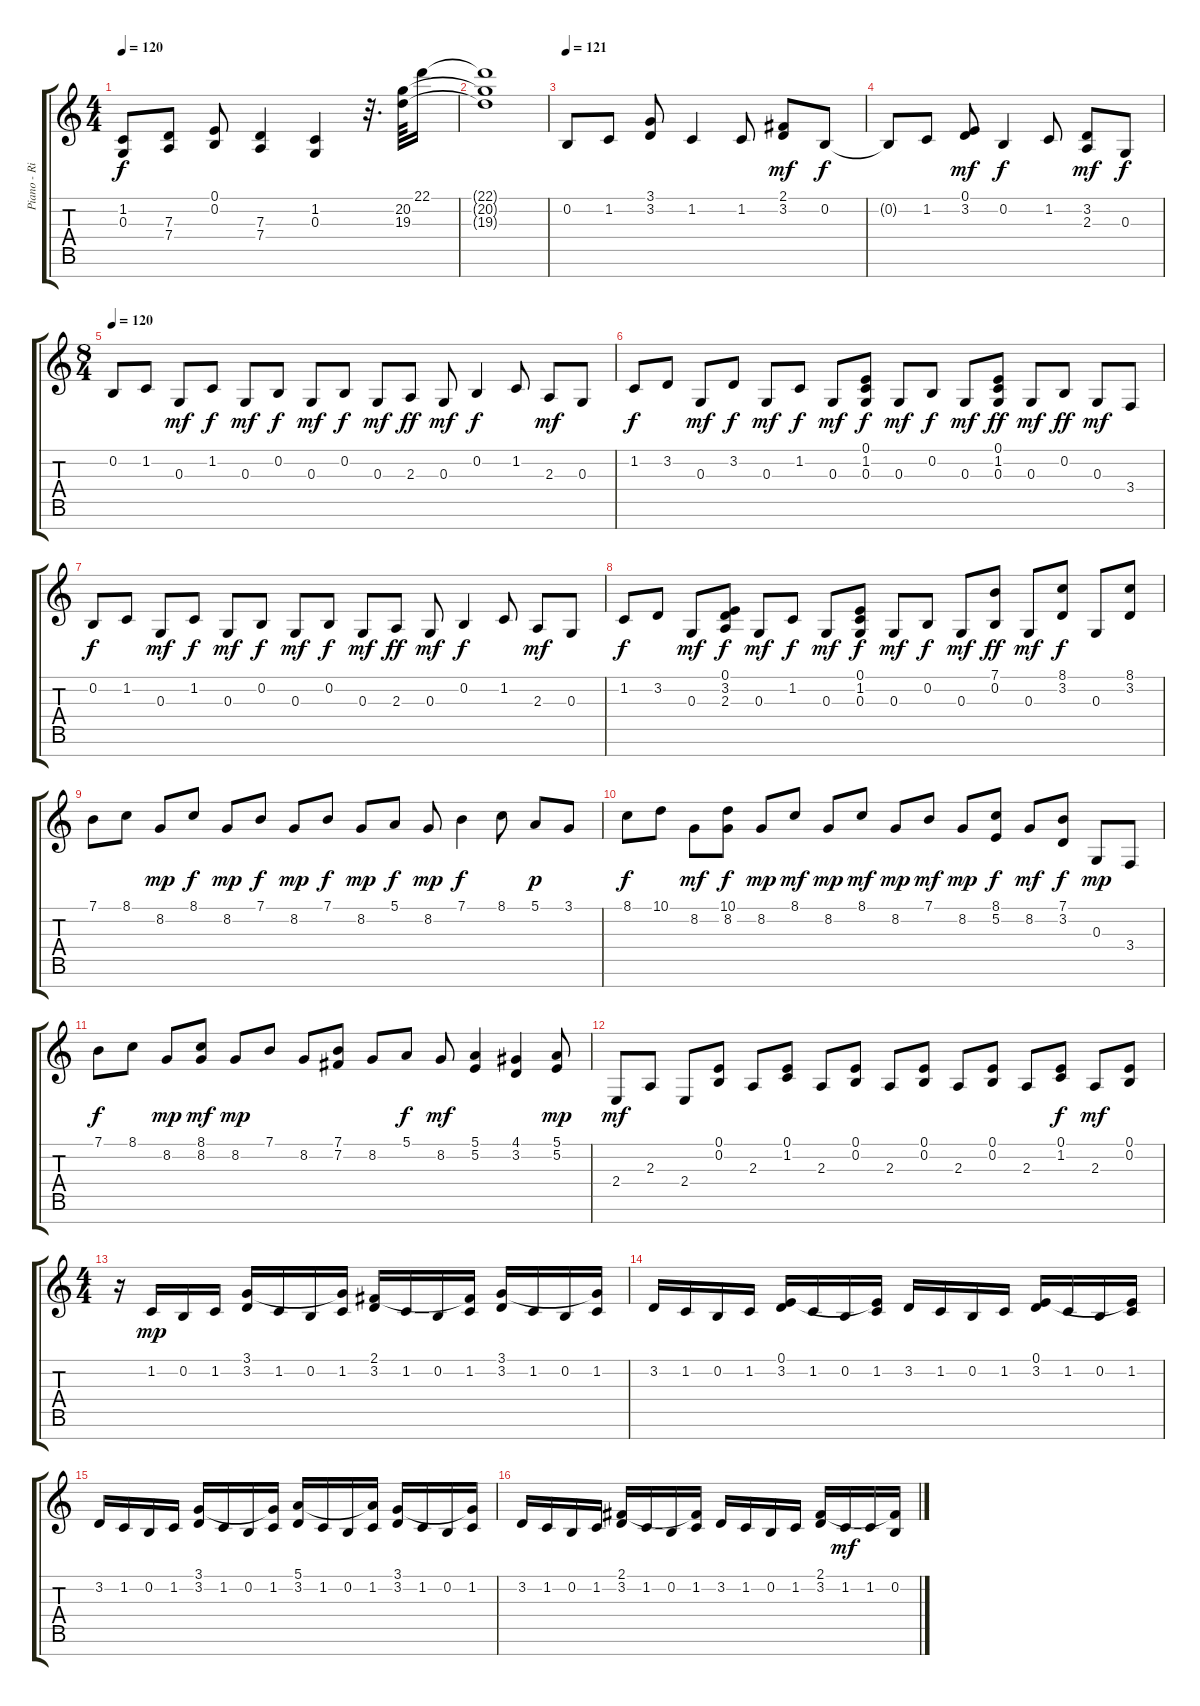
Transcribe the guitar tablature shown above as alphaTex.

\track ("Piano - Right Hand" "Piano - Ri") {instrument acousticgrandpiano}
\staff {score tabs}
\tuning (E4 B3 G3 D3 A2 E2 B1) {hide}
\ts (4 4)
\tempo 120
\clef g2
\ks c
(1.2 0.3).8{dy f} (7.3 7.4).8 (0.1 0.2).8 (7.3 7.4).4 (1.2 0.3).4 r.32{d} (20.2 19.3).64 22.1.16 |
(22.1{t} 20.2{t} 19.3{t}).1 |
\tempo 121
0.2.8 1.2.8 (3.1 3.2).8 1.2.4 1.2.8 (2.1 3.2).8{dy mf} 0.2.8{dy f} |
0.2{t}.8 1.2.8 (0.1 3.2).8{dy mf} 0.2.4{dy f} 1.2.8 (3.2 2.3).8{dy mf} 0.3.8{dy f} |
\ts (8 4)
\tempo 120
0.2.8 1.2.8 0.3.8{dy mf} 1.2.8{dy f} 0.3.8{dy mf} 0.2.8{dy f} 0.3.8{dy mf} 0.2.8{dy f} 0.3.8{dy mf} 2.3.8{dy ff} 0.3.8{dy mf} 0.2.4{dy f} 1.2.8 2.3.8{dy mf} 0.3.8 |
1.2.8{dy f} 3.2.8 0.3.8{dy mf} 3.2.8{dy f} 0.3.8{dy mf} 1.2.8{dy f} 0.3.8{dy mf} (0.1 1.2 0.3).8{dy f} 0.3.8{dy mf} 0.2.8{dy f} 0.3.8{dy mf} (0.1 1.2 0.3).8{dy ff} 0.3.8{dy mf} 0.2.8{dy ff} 0.3.8{dy mf} 3.4.8 |
0.2.8{dy f} 1.2.8 0.3.8{dy mf} 1.2.8{dy f} 0.3.8{dy mf} 0.2.8{dy f} 0.3.8{dy mf} 0.2.8{dy f} 0.3.8{dy mf} 2.3.8{dy ff} 0.3.8{dy mf} 0.2.4{dy f} 1.2.8 2.3.8{dy mf} 0.3.8 |
1.2.8{dy f} 3.2.8 0.3.8{dy mf} (0.1 3.2 2.3).8{dy f} 0.3.8{dy mf} 1.2.8{dy f} 0.3.8{dy mf} (0.1 1.2 0.3).8{dy f} 0.3.8{dy mf} 0.2.8{dy f} 0.3.8{dy mf} (7.1 0.2).8{dy ff} 0.3.8{dy mf} (8.1 3.2).8{dy f} 0.3.8 (8.1 3.2).8 |
7.1.8 8.1.8 8.2.8{dy mp} 8.1.8{dy f} 8.2.8{dy mp} 7.1.8{dy f} 8.2.8{dy mp} 7.1.8{dy f} 8.2.8{dy mp} 5.1.8{dy f} 8.2.8{dy mp} 7.1.4{dy f} 8.1.8 5.1.8{dy p} 3.1.8 |
8.1.8{dy f} 10.1.8 8.2.8{dy mf} (10.1 8.2).8{dy f} 8.2.8{dy mp} 8.1.8{dy mf} 8.2.8{dy mp} 8.1.8{dy mf} 8.2.8{dy mp} 7.1.8{dy mf} 8.2.8{dy mp} (8.1 5.2).8{dy f} 8.2.8{dy mf} (7.1 3.2).8{dy f} 0.3.8{dy mp} 3.4.8 |
7.1.8{dy f} 8.1.8 8.2.8{dy mp} (8.1 8.2).8{dy mf} 8.2.8{dy mp} 7.1.8 8.2.8 (7.1 7.2).8 8.2.8 5.1.8{dy f} 8.2.8{dy mf} (5.1 5.2).4 (4.1 3.2).4 (5.1 5.2).8{dy mp} |
2.4.8{dy mf} 2.3.8 2.4.8 (0.1 0.2).8 2.3.8 (0.1 1.2).8 2.3.8 (0.1 0.2).8 2.3.8 (0.1 0.2).8 2.3.8 (0.1 0.2).8 2.3.8 (0.1 1.2).8{dy f} 2.3.8{dy mf} (0.1 0.2).8 |
\ts (4 4)
r.16 1.2.16{dy mp} 0.2.16 1.2.16 (3.1 3.2).16 1.2.16 0.2.16 (3.1{t} 1.2).16 (2.1 3.2).16 1.2.16 0.2.16 (2.1{t} 1.2).16 (3.1 3.2).16 1.2.16 0.2.16 (3.1{t} 1.2).16 |
3.2.16 1.2.16 0.2.16 1.2.16 (0.1 3.2).16 1.2.16 0.2.16 (0.1{t} 1.2).16 3.2.16 1.2.16 0.2.16 1.2.16 (0.1 3.2).16 1.2.16 0.2.16 (0.1{t} 1.2).16 |
3.2.16 1.2.16 0.2.16 1.2.16 (3.1 3.2).16 1.2.16 0.2.16 (3.1{t} 1.2).16 (5.1 3.2).16 1.2.16 0.2.16 (5.1{t} 1.2).16 (3.1 3.2).16 1.2.16 0.2.16 (3.1{t} 1.2).16 |
3.2.16 1.2.16 0.2.16 1.2.16 (2.1 3.2).16 1.2.16 0.2.16 (2.1{t} 1.2).16 3.2.16 1.2.16 0.2.16 1.2.16 (2.1 3.2).16 1.2.16{dy mf} 1.2.16 (2.1{t} 0.2).16
